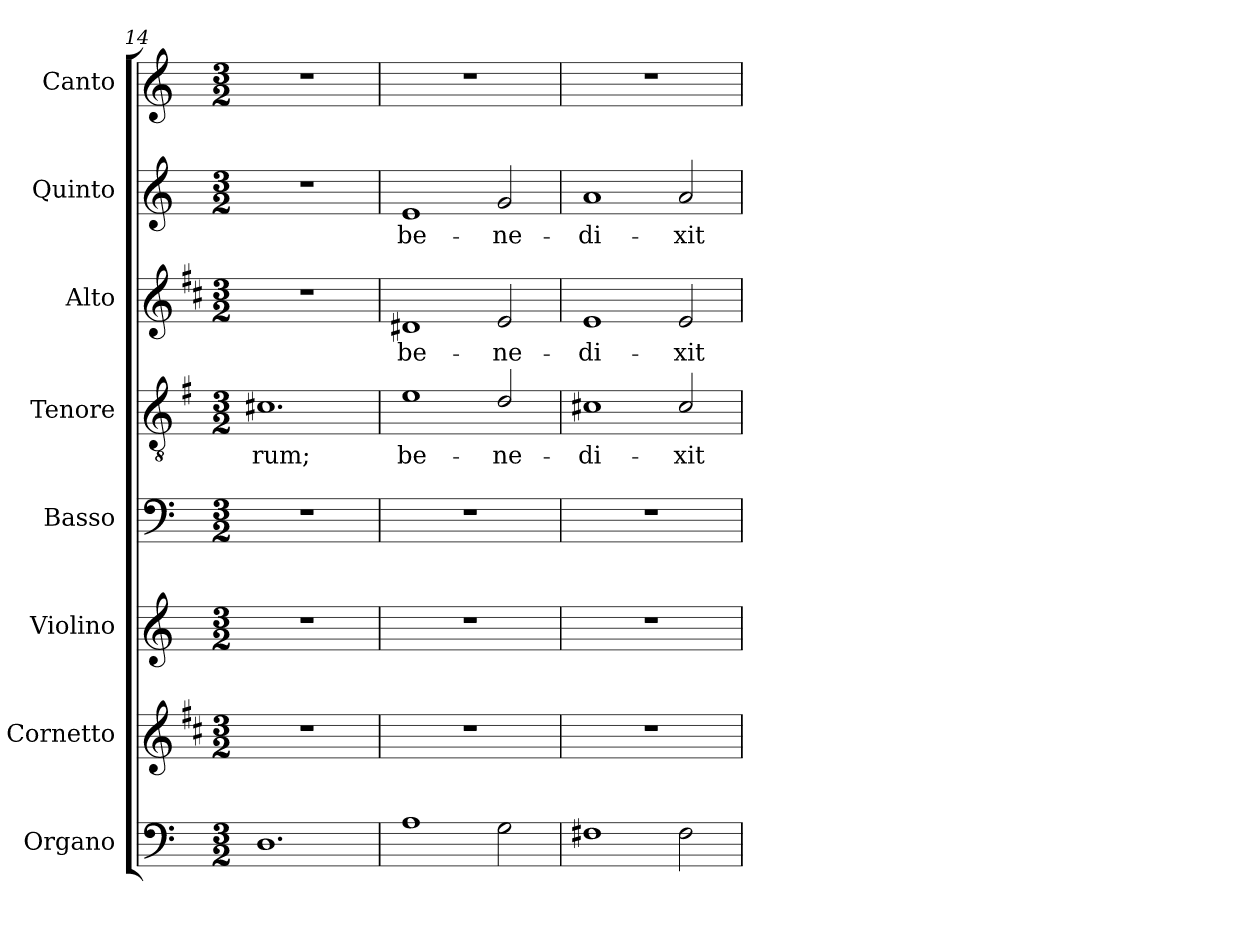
**kern	**kern	**kern	**kern	**kern	**text	**kern	**text	**kern	**text	**kern
*part8	*part7	*part6	*part5	*part4	*part4	*part3	*part3	*part2	*part2	*part1
*staff8	*staff7	*staff6	*staff5	*staff4	*staff4	*staff3	*staff3	*staff2	*staff2	*staff1
*I"Organo	*I"Cornetto	*I"Violino	*I"Basso	*I"Tenore	*	*I"Alto	*	*I"Quinto	*	*I"Canto
*I'Or	*I'Cto.	*I'Vln.	*I'B	*I'T	*	*I'A	*	*	*	*I'C
*clefF4	*clefG2	*clefG2	*clefF4	*clefGv2	*	*clefG2	*	*clefG2	*	*clefG2
*	*ITrd1c2	*	*	*ITrd4c7	*	*ITrd1c2	*	*	*	*
*k[]	*k[]	*k[]	*k[]	*k[]	*	*k[]	*	*k[]	*	*k[]
*C:	*C:	*C:	*C:	*C:	*	*C:	*	*C:	*	*C:
*M3/2	*M3/2	*M3/2	*M3/2	*M3/2	*	*M3/2	*	*M3/2	*	*M3/2
=14	=14	=14	=14	=14	=14	=14	=14	=14	=14	=14
!	!	!	!	!	!LO:LY:b	!	!	!	!	!
1.D	1.r	1.r	1.r	1.F#X	-rum;	1.r	.	1.r	.	1.r
=15	=15	=15	=15	=15	=15	=15	=15	=15	=15	=15
!	!	!	!	!	!LO:LY:b	!	!LO:LY:b	!	!LO:LY:b	!
1A	1.r	1.r	1.r	1A	be-	1c#X	be-	1e	be-	1.r
!	!	!	!	!	!LO:LY:b	!	!LO:LY:b	!	!LO:LY:b	!
2G\	.	.	.	2G/	-ne-	2d/	-ne-	2g/	-ne-	.
=16	=16	=16	=16	=16	=16	=16	=16	=16	=16	=16
!	!	!	!	!	!LO:LY:b	!	!LO:LY:b	!	!LO:LY:b	!
1F#X	1.r	1.r	1.r	1F#X	-di-	1d	-di-	1a	-di-	1.r
!	!	!	!	!	!LO:LY:b	!	!LO:LY:b	!	!LO:LY:b	!
2F#\	.	.	.	2F#/	-xit	2d/	-xit	2a/	-xit	.
=	=	=	=	=	=	=	=	=	=	=
*-	*-	*-	*-	*-	*-	*-	*-	*-	*-	*-
